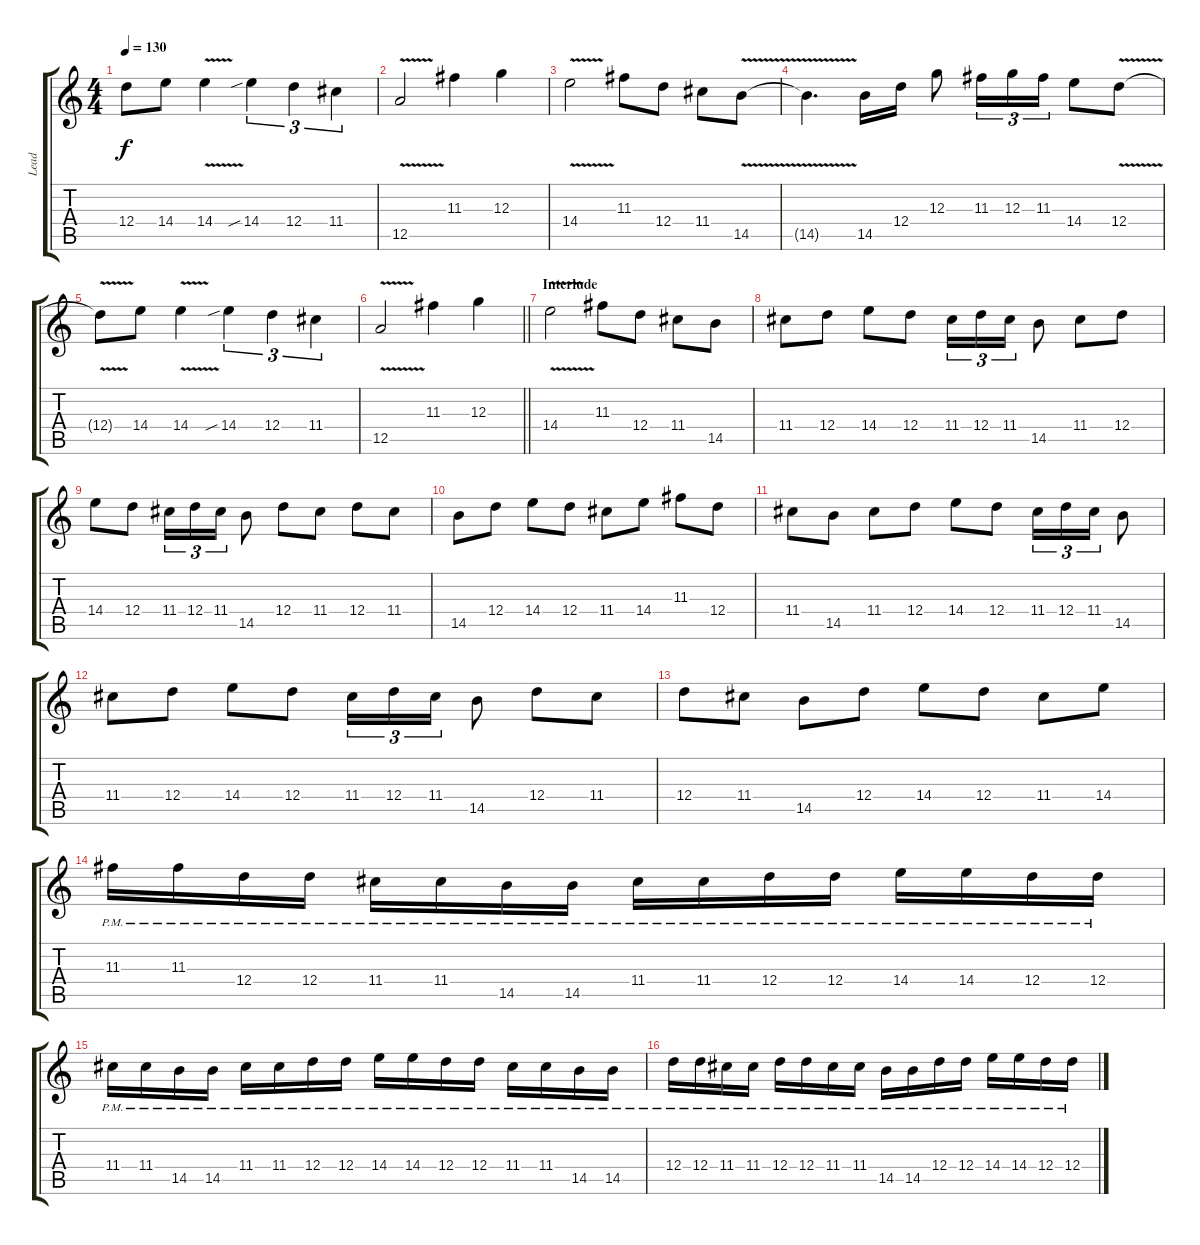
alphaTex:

\track ("Lead" "Lead") {instrument distortionguitar}
\staff {score tabs}
\tuning (E4 B3 G3 D3 A2 E2) {hide}
\ts (4 4)
\tempo 130
\clef g2
\ks c
12.4{t}.8{dy f} 14.4.8 14.4{v}.4 14.4{sib}.4{tu (3 2)} 12.4.4{tu (3 2)} 11.4.4{tu (3 2)} |
12.5{v}.2 11.3.4 12.3.4 |
14.4{v}.2 11.3.8 12.4.8 11.4.8 14.5{v}.8 |
14.5{t}.4{d} 14.5.16 12.4.16 12.3.8 11.3.16{tu (3 2)} 12.3.16{tu (3 2)} 11.3.16{tu (3 2)} 14.4.8 12.4{v}.8 |
12.4{t}.8 14.4.8 14.4{v}.4 14.4{sib}.4{tu (3 2)} 12.4.4{tu (3 2)} 11.4.4{tu (3 2)} |
\barLineRight lightlight
12.5{v}.2 11.3.4 12.3.4 |
\section ("" "Interlude")
14.4{v}.2 11.3.8 12.4.8 11.4.8 14.5.8 |
11.4.8 12.4.8 14.4.8 12.4.8 11.4.16{tu (3 2)} 12.4.16{tu (3 2)} 11.4.16{tu (3 2)} 14.5.8 11.4.8 12.4.8 |
14.4.8 12.4.8 11.4.16{tu (3 2)} 12.4.16{tu (3 2)} 11.4.16{tu (3 2)} 14.5.8 12.4.8 11.4.8 12.4.8 11.4.8 |
14.5.8 12.4.8 14.4.8 12.4.8 11.4.8 14.4.8 11.3.8 12.4.8 |
11.4.8 14.5.8 11.4.8 12.4.8 14.4.8 12.4.8 11.4.16{tu (3 2)} 12.4.16{tu (3 2)} 11.4.16{tu (3 2)} 14.5.8 |
11.4.8 12.4.8 14.4.8 12.4.8 11.4.16{tu (3 2)} 12.4.16{tu (3 2)} 11.4.16{tu (3 2)} 14.5.8 12.4.8 11.4.8 |
12.4.8 11.4.8 14.5.8 12.4.8 14.4.8 12.4.8 11.4.8 14.4.8 |
11.3{pm}.16 11.3{pm}.16 12.4{pm}.16 12.4{pm}.16 11.4{pm}.16 11.4{pm}.16 14.5{pm}.16 14.5{pm}.16 11.4{pm}.16 11.4{pm}.16 12.4{pm}.16 12.4{pm}.16 14.4{pm}.16 14.4{pm}.16 12.4{pm}.16 12.4{pm}.16 |
11.4{pm}.16 11.4{pm}.16 14.5{pm}.16 14.5{pm}.16 11.4{pm}.16 11.4{pm}.16 12.4{pm}.16 12.4{pm}.16 14.4{pm}.16 14.4{pm}.16 12.4{pm}.16 12.4{pm}.16 11.4{pm}.16 11.4{pm}.16 14.5{pm}.16 14.5{pm}.16 |
12.4{pm}.16 12.4{pm}.16 11.4{pm}.16 11.4{pm}.16 12.4{pm}.16 12.4{pm}.16 11.4{pm}.16 11.4{pm}.16 14.5{pm}.16 14.5{pm}.16 12.4{pm}.16 12.4{pm}.16 14.4{pm}.16 14.4{pm}.16 12.4{pm}.16 12.4{pm}.16
